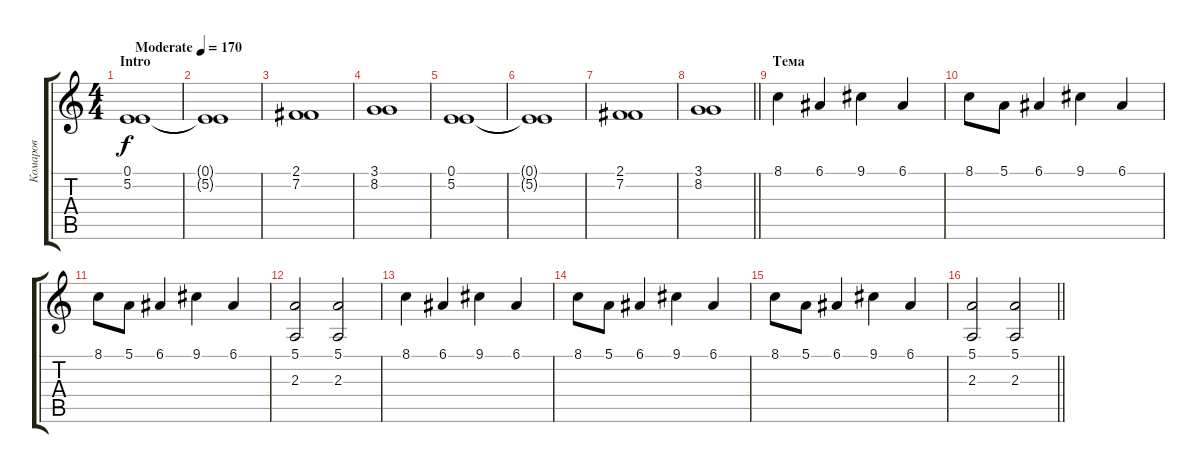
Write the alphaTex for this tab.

\track ("Комаров" "Комаров") {instrument pad3polysynth}
\staff {score tabs}
\tuning (E4 B3 G3 D3 A2 E2) {hide}
\ts (4 4)
\section ("" "Intro")
\tempo (170 "Moderate")
\clef g2
\ks c
(0.1 5.2).1{dy f instrument pad3polysynth} |
(0.1{t} 5.2{t}).1 |
(2.1 7.2).1 |
(3.1 8.2).1 |
(0.1 5.2).1 |
(0.1{t} 5.2{t}).1 |
(2.1 7.2).1 |
\barLineRight lightlight
(3.1 8.2).1 |
\section ("" "Тема")
8.1.4 6.1.4 9.1.4 6.1.4 |
8.1.8 5.1.8 6.1.4 9.1.4 6.1.4 |
8.1.8 5.1.8 6.1.4 9.1.4 6.1.4 |
(5.1 2.3).2 (5.1 2.3).2 |
8.1.4 6.1.4 9.1.4 6.1.4 |
8.1.8 5.1.8 6.1.4 9.1.4 6.1.4 |
8.1.8 5.1.8 6.1.4 9.1.4 6.1.4 |
\barLineRight lightlight
(5.1 2.3).2 (5.1 2.3).2
